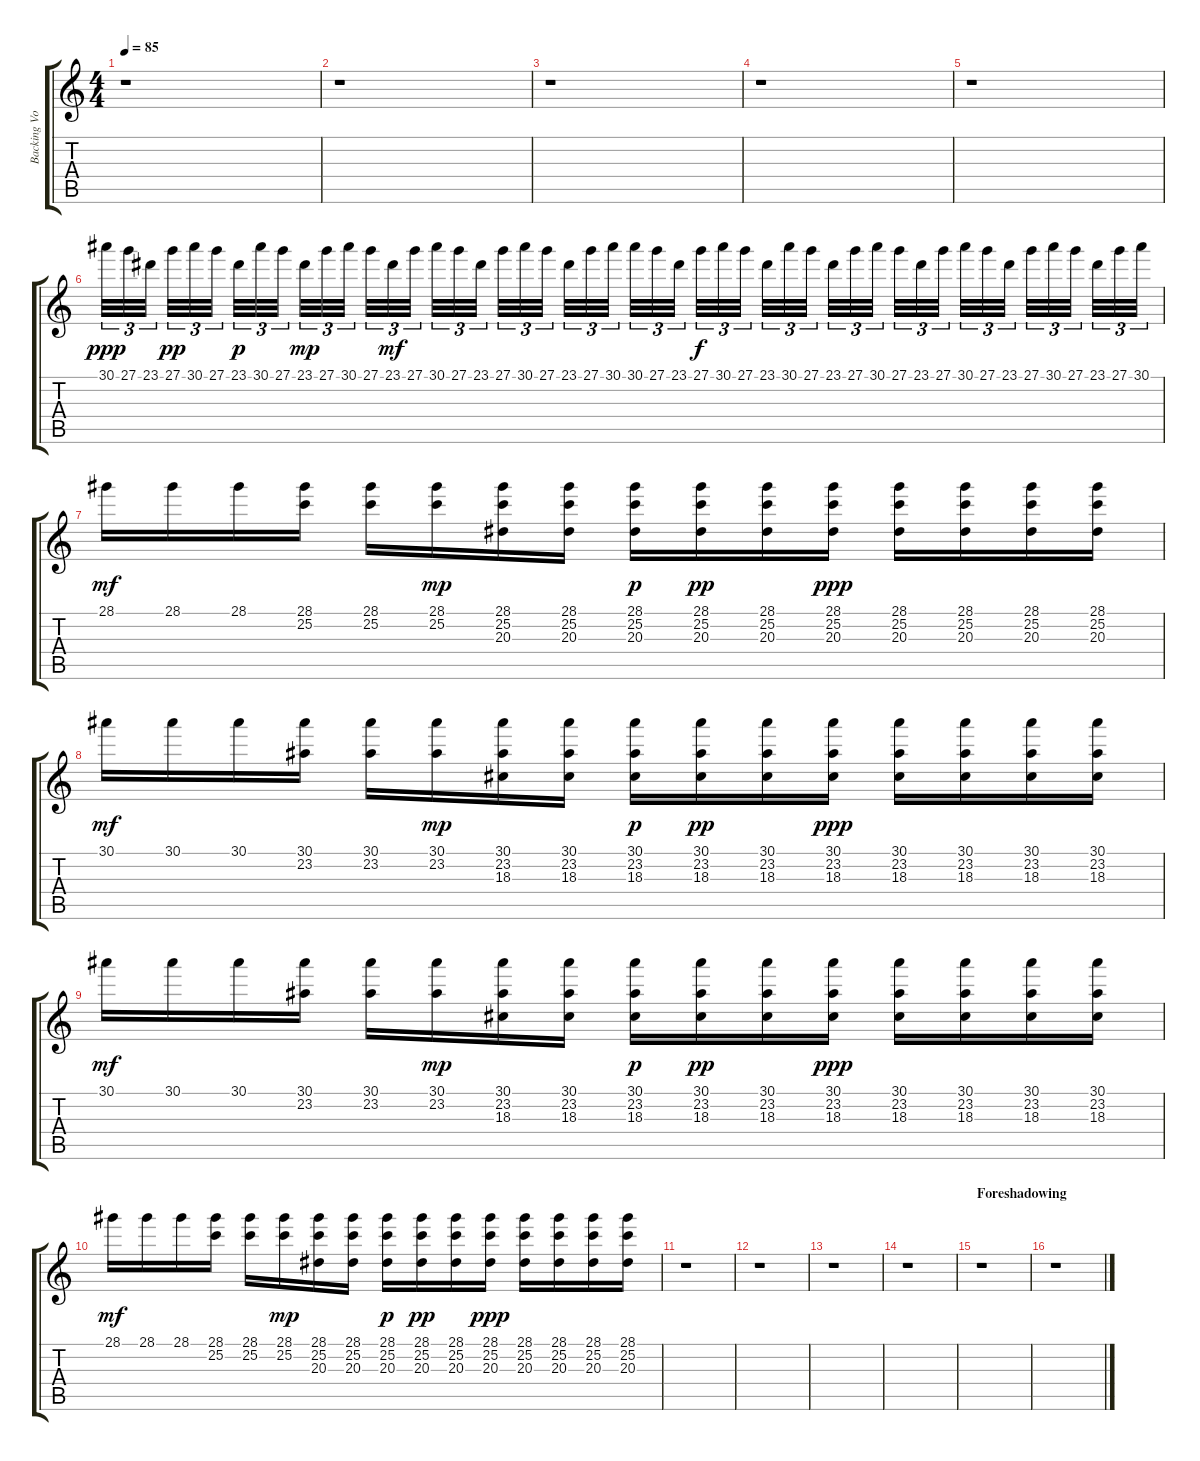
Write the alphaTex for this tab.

\track ("Backing Vocals 2/Misc." "Backing Vo") {instrument voiceoohs}
\staff {score tabs}
\tuning (E4 B3 G3 D3 A2 E2) {hide}
\ts (4 4)
\tempo 85
\clef g2
\ks c
r.1{dy f} |
r.1 |
r.1 |
r.1 |
r.1 |
30.1.32{tu (3 2) dy ppp volume 11 instrument musicbox} 27.1.32{tu (3 2)} 23.1.32{tu (3 2)} 27.1.32{tu (3 2) dy pp} 30.1.32{tu (3 2)} 27.1.32{tu (3 2)} 23.1.32{tu (3 2) dy p} 30.1.32{tu (3 2)} 27.1.32{tu (3 2)} 23.1.32{tu (3 2) dy mp} 27.1.32{tu (3 2)} 30.1.32{tu (3 2)} 27.1.32{tu (3 2)} 23.1.32{tu (3 2) dy mf} 27.1.32{tu (3 2)} 30.1.32{tu (3 2)} 27.1.32{tu (3 2)} 23.1.32{tu (3 2)} 27.1.32{tu (3 2)} 30.1.32{tu (3 2)} 27.1.32{tu (3 2)} 23.1.32{tu (3 2)} 27.1.32{tu (3 2)} 30.1.32{tu (3 2)} 30.1.32{tu (3 2)} 27.1.32{tu (3 2)} 23.1.32{tu (3 2)} 27.1.32{tu (3 2) dy f} 30.1.32{tu (3 2)} 27.1.32{tu (3 2)} 23.1.32{tu (3 2)} 30.1.32{tu (3 2)} 27.1.32{tu (3 2)} 23.1.32{tu (3 2)} 27.1.32{tu (3 2)} 30.1.32{tu (3 2)} 27.1.32{tu (3 2)} 23.1.32{tu (3 2)} 27.1.32{tu (3 2)} 30.1.32{tu (3 2)} 27.1.32{tu (3 2)} 23.1.32{tu (3 2)} 27.1.32{tu (3 2)} 30.1.32{tu (3 2)} 27.1.32{tu (3 2)} 23.1.32{tu (3 2)} 27.1.32{tu (3 2)} 30.1.32{tu (3 2)} |
28.1.16{dy mf} 28.1.16 28.1.16 (28.1 25.2).16 (28.1 25.2).16 (28.1 25.2).16{dy mp} (28.1 25.2 20.3).16 (28.1 25.2 20.3).16 (28.1 25.2 20.3).16{dy p} (28.1 25.2 20.3).16{dy pp} (28.1 25.2 20.3).16 (28.1 25.2 20.3).16{dy ppp} (28.1 25.2 20.3).16 (28.1 25.2 20.3).16 (28.1 25.2 20.3).16 (28.1 25.2 20.3).16 |
30.1.16{dy mf} 30.1.16 30.1.16 (30.1 23.2).16 (30.1 23.2).16 (30.1 23.2).16{dy mp} (30.1 23.2 18.3).16 (30.1 23.2 18.3).16 (30.1 23.2 18.3).16{dy p} (30.1 23.2 18.3).16{dy pp} (30.1 23.2 18.3).16 (30.1 23.2 18.3).16{dy ppp} (30.1 23.2 18.3).16 (30.1 23.2 18.3).16 (30.1 23.2 18.3).16 (30.1 23.2 18.3).16 |
30.1.16{dy mf} 30.1.16 30.1.16 (30.1 23.2).16 (30.1 23.2).16 (30.1 23.2).16{dy mp} (30.1 23.2 18.3).16 (30.1 23.2 18.3).16 (30.1 23.2 18.3).16{dy p} (30.1 23.2 18.3).16{dy pp} (30.1 23.2 18.3).16 (30.1 23.2 18.3).16{dy ppp} (30.1 23.2 18.3).16 (30.1 23.2 18.3).16 (30.1 23.2 18.3).16 (30.1 23.2 18.3).16 |
28.1.16{dy mf} 28.1.16 28.1.16 (28.1 25.2).16 (28.1 25.2).16 (28.1 25.2).16{dy mp} (28.1 25.2 20.3).16 (28.1 25.2 20.3).16 (28.1 25.2 20.3).16{dy p} (28.1 25.2 20.3).16{dy pp} (28.1 25.2 20.3).16 (28.1 25.2 20.3).16{dy ppp} (28.1 25.2 20.3).16 (28.1 25.2 20.3).16 (28.1 25.2 20.3).16 (28.1 25.2 20.3).16 |
r.1 |
r.1 |
r.1 |
r.1 |
\section ("" "Foreshadowing")
r.1 |
r.1
